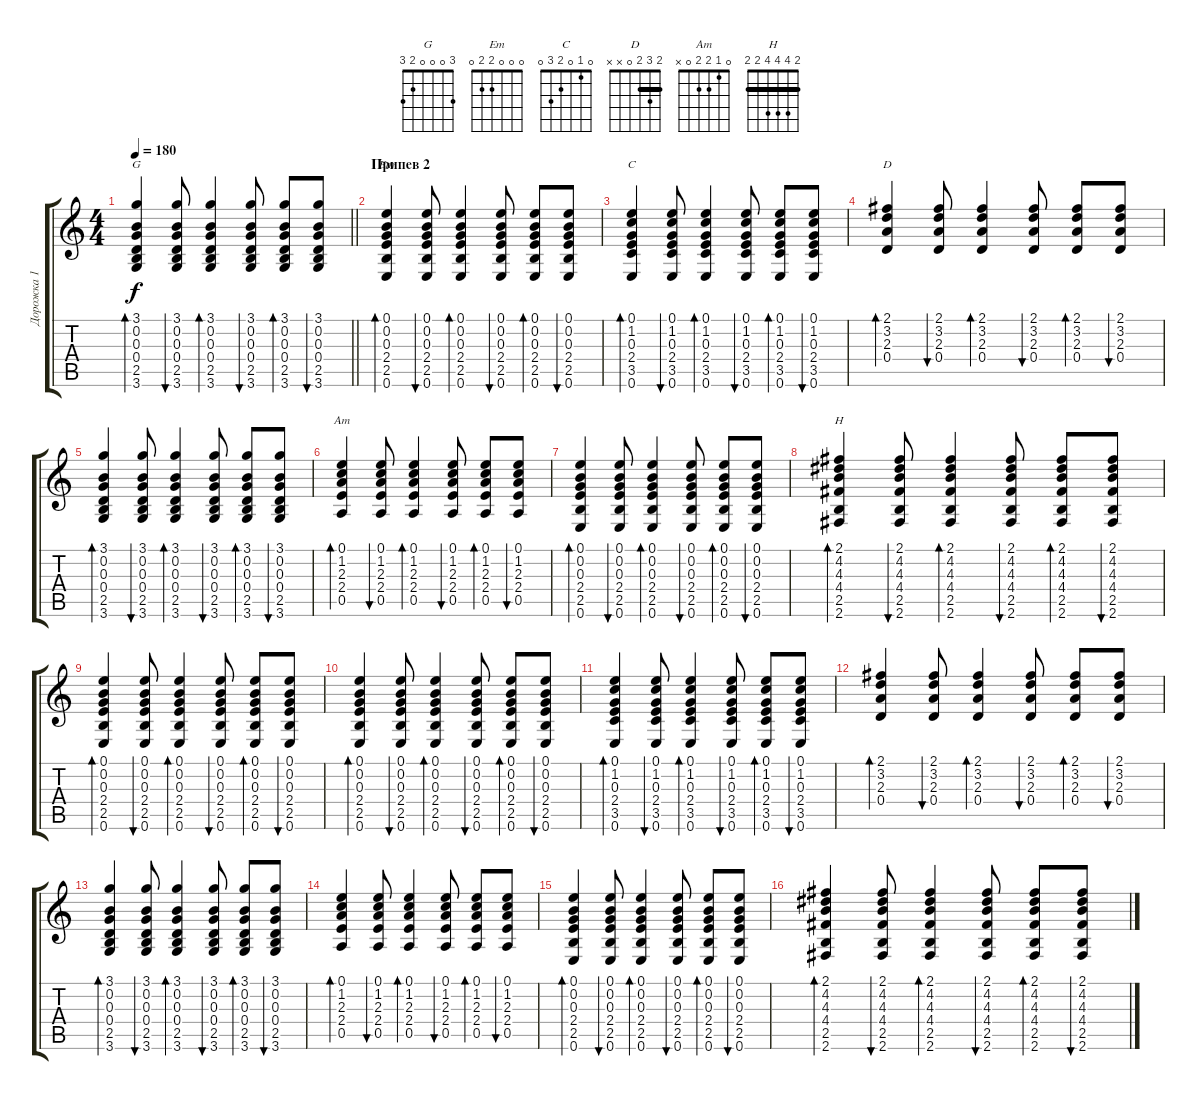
\track ("Дорожка 1" "Дорожка 1") {instrument acousticguitarsteel}
\staff {score tabs}
\tuning (E4 B3 G3 D3 A2 E2) {hide}
\chord ("G" 3 0 0 0 2 3)
\chord ("Em" 0 0 0 2 2 0)
\chord ("C" 0 1 0 2 3 0)
\chord ("D" 2 3 2 0 x x) {barre 2}
\chord ("Am" 0 1 2 2 0 x)
\chord ("H" 2 4 4 4 2 2) {barre 2}
\ts (4 4)
\tempo 180
\clef g2
\barLineRight lightlight
\ks c
(3.1 0.2 0.3 0.4 2.5 3.6).4{bd 30 ch "G" dy f} (3.1 0.2 0.3 0.4 2.5 3.6).8{bu 30} (3.1 0.2 0.3 0.4 2.5 3.6).4{bd 30} (3.1 0.2 0.3 0.4 2.5 3.6).8{bu 30} (3.1 0.2 0.3 0.4 2.5 3.6).8{bd 30} (3.1 0.2 0.3 0.4 2.5 3.6).8{bu 30} |
\section ("" "Припев 2")
(0.1 0.2 0.3 2.4 2.5 0.6).4{bd 30 ch "Em"} (0.1 0.2 0.3 2.4 2.5 0.6).8{bu 30} (0.1 0.2 0.3 2.4 2.5 0.6).4{bd 30} (0.1 0.2 0.3 2.4 2.5 0.6).8{bu 30} (0.1 0.2 0.3 2.4 2.5 0.6).8{bd 30} (0.1 0.2 0.3 2.4 2.5 0.6).8{bu 30} |
(0.1 1.2 0.3 2.4 3.5 0.6).4{bd 30 ch "C"} (0.1 1.2 0.3 2.4 3.5 0.6).8{bu 30} (0.1 1.2 0.3 2.4 3.5 0.6).4{bd 30} (0.1 1.2 0.3 2.4 3.5 0.6).8{bu 30} (0.1 1.2 0.3 2.4 3.5 0.6).8{bd 30} (0.1 1.2 0.3 2.4 3.5 0.6).8{bu 30} |
(2.1 3.2 2.3 0.4).4{bd 30 ch "D"} (2.1 3.2 2.3 0.4).8{bu 30} (2.1 3.2 2.3 0.4).4{bd 30} (2.1 3.2 2.3 0.4).8{bu 30} (2.1 3.2 2.3 0.4).8{bd 30} (2.1 3.2 2.3 0.4).8{bu 30} |
(3.1 0.2 0.3 0.4 2.5 3.6).4{bd 30} (3.1 0.2 0.3 0.4 2.5 3.6).8{bu 30} (3.1 0.2 0.3 0.4 2.5 3.6).4{bd 30} (3.1 0.2 0.3 0.4 2.5 3.6).8{bu 30} (3.1 0.2 0.3 0.4 2.5 3.6).8{bd 30} (3.1 0.2 0.3 0.4 2.5 3.6).8{bu 30} |
(0.1 1.2 2.3 2.4 0.5).4{bd 30 ch "Am"} (0.1 1.2 2.3 2.4 0.5).8{bu 30} (0.1 1.2 2.3 2.4 0.5).4{bd 30} (0.1 1.2 2.3 2.4 0.5).8{bu 30} (0.1 1.2 2.3 2.4 0.5).8{bd 30} (0.1 1.2 2.3 2.4 0.5).8{bu 30} |
(0.1 0.2 0.3 2.4 2.5 0.6).4{bd 30} (0.1 0.2 0.3 2.4 2.5 0.6).8{bu 30} (0.1 0.2 0.3 2.4 2.5 0.6).4{bd 30} (0.1 0.2 0.3 2.4 2.5 0.6).8{bu 30} (0.1 0.2 0.3 2.4 2.5 0.6).8{bd 30} (0.1 0.2 0.3 2.4 2.5 0.6).8{bu 30} |
(2.1 4.2 4.3 4.4 2.5 2.6).4{bd 30 ch "H"} (2.1 4.2 4.3 4.4 2.5 2.6).8{bu 30} (2.1 4.2 4.3 4.4 2.5 2.6).4{bd 30} (2.1 4.2 4.3 4.4 2.5 2.6).8{bu 30} (2.1 4.2 4.3 4.4 2.5 2.6).8{bd 30} (2.1 4.2 4.3 4.4 2.5 2.6).8{bu 30} |
(0.1 0.2 0.3 2.4 2.5 0.6).4{bd 30} (0.1 0.2 0.3 2.4 2.5 0.6).8{bu 30} (0.1 0.2 0.3 2.4 2.5 0.6).4{bd 30} (0.1 0.2 0.3 2.4 2.5 0.6).8{bu 30} (0.1 0.2 0.3 2.4 2.5 0.6).8{bd 30} (0.1 0.2 0.3 2.4 2.5 0.6).8{bu 30} |
(0.1 0.2 0.3 2.4 2.5 0.6).4{bd 30} (0.1 0.2 0.3 2.4 2.5 0.6).8{bu 30} (0.1 0.2 0.3 2.4 2.5 0.6).4{bd 30} (0.1 0.2 0.3 2.4 2.5 0.6).8{bu 30} (0.1 0.2 0.3 2.4 2.5 0.6).8{bd 30} (0.1 0.2 0.3 2.4 2.5 0.6).8{bu 30} |
(0.1 1.2 0.3 2.4 3.5 0.6).4{bd 30} (0.1 1.2 0.3 2.4 3.5 0.6).8{bu 30} (0.1 1.2 0.3 2.4 3.5 0.6).4{bd 30} (0.1 1.2 0.3 2.4 3.5 0.6).8{bu 30} (0.1 1.2 0.3 2.4 3.5 0.6).8{bd 30} (0.1 1.2 0.3 2.4 3.5 0.6).8{bu 30} |
(2.1 3.2 2.3 0.4).4{bd 30} (2.1 3.2 2.3 0.4).8{bu 30} (2.1 3.2 2.3 0.4).4{bd 30} (2.1 3.2 2.3 0.4).8{bu 30} (2.1 3.2 2.3 0.4).8{bd 30} (2.1 3.2 2.3 0.4).8{bu 30} |
(3.1 0.2 0.3 0.4 2.5 3.6).4{bd 30} (3.1 0.2 0.3 0.4 2.5 3.6).8{bu 30} (3.1 0.2 0.3 0.4 2.5 3.6).4{bd 30} (3.1 0.2 0.3 0.4 2.5 3.6).8{bu 30} (3.1 0.2 0.3 0.4 2.5 3.6).8{bd 30} (3.1 0.2 0.3 0.4 2.5 3.6).8{bu 30} |
(0.1 1.2 2.3 2.4 0.5).4{bd 30} (0.1 1.2 2.3 2.4 0.5).8{bu 30} (0.1 1.2 2.3 2.4 0.5).4{bd 30} (0.1 1.2 2.3 2.4 0.5).8{bu 30} (0.1 1.2 2.3 2.4 0.5).8{bd 30} (0.1 1.2 2.3 2.4 0.5).8{bu 30} |
(0.1 0.2 0.3 2.4 2.5 0.6).4{bd 30} (0.1 0.2 0.3 2.4 2.5 0.6).8{bu 30} (0.1 0.2 0.3 2.4 2.5 0.6).4{bd 30} (0.1 0.2 0.3 2.4 2.5 0.6).8{bu 30} (0.1 0.2 0.3 2.4 2.5 0.6).8{bd 30} (0.1 0.2 0.3 2.4 2.5 0.6).8{bu 30} |
(2.1 4.2 4.3 4.4 2.5 2.6).4{bd 30} (2.1 4.2 4.3 4.4 2.5 2.6).8{bu 30} (2.1 4.2 4.3 4.4 2.5 2.6).4{bd 30} (2.1 4.2 4.3 4.4 2.5 2.6).8{bu 30} (2.1 4.2 4.3 4.4 2.5 2.6).8{bd 30} (2.1 4.2 4.3 4.4 2.5 2.6).8{bu 30}
